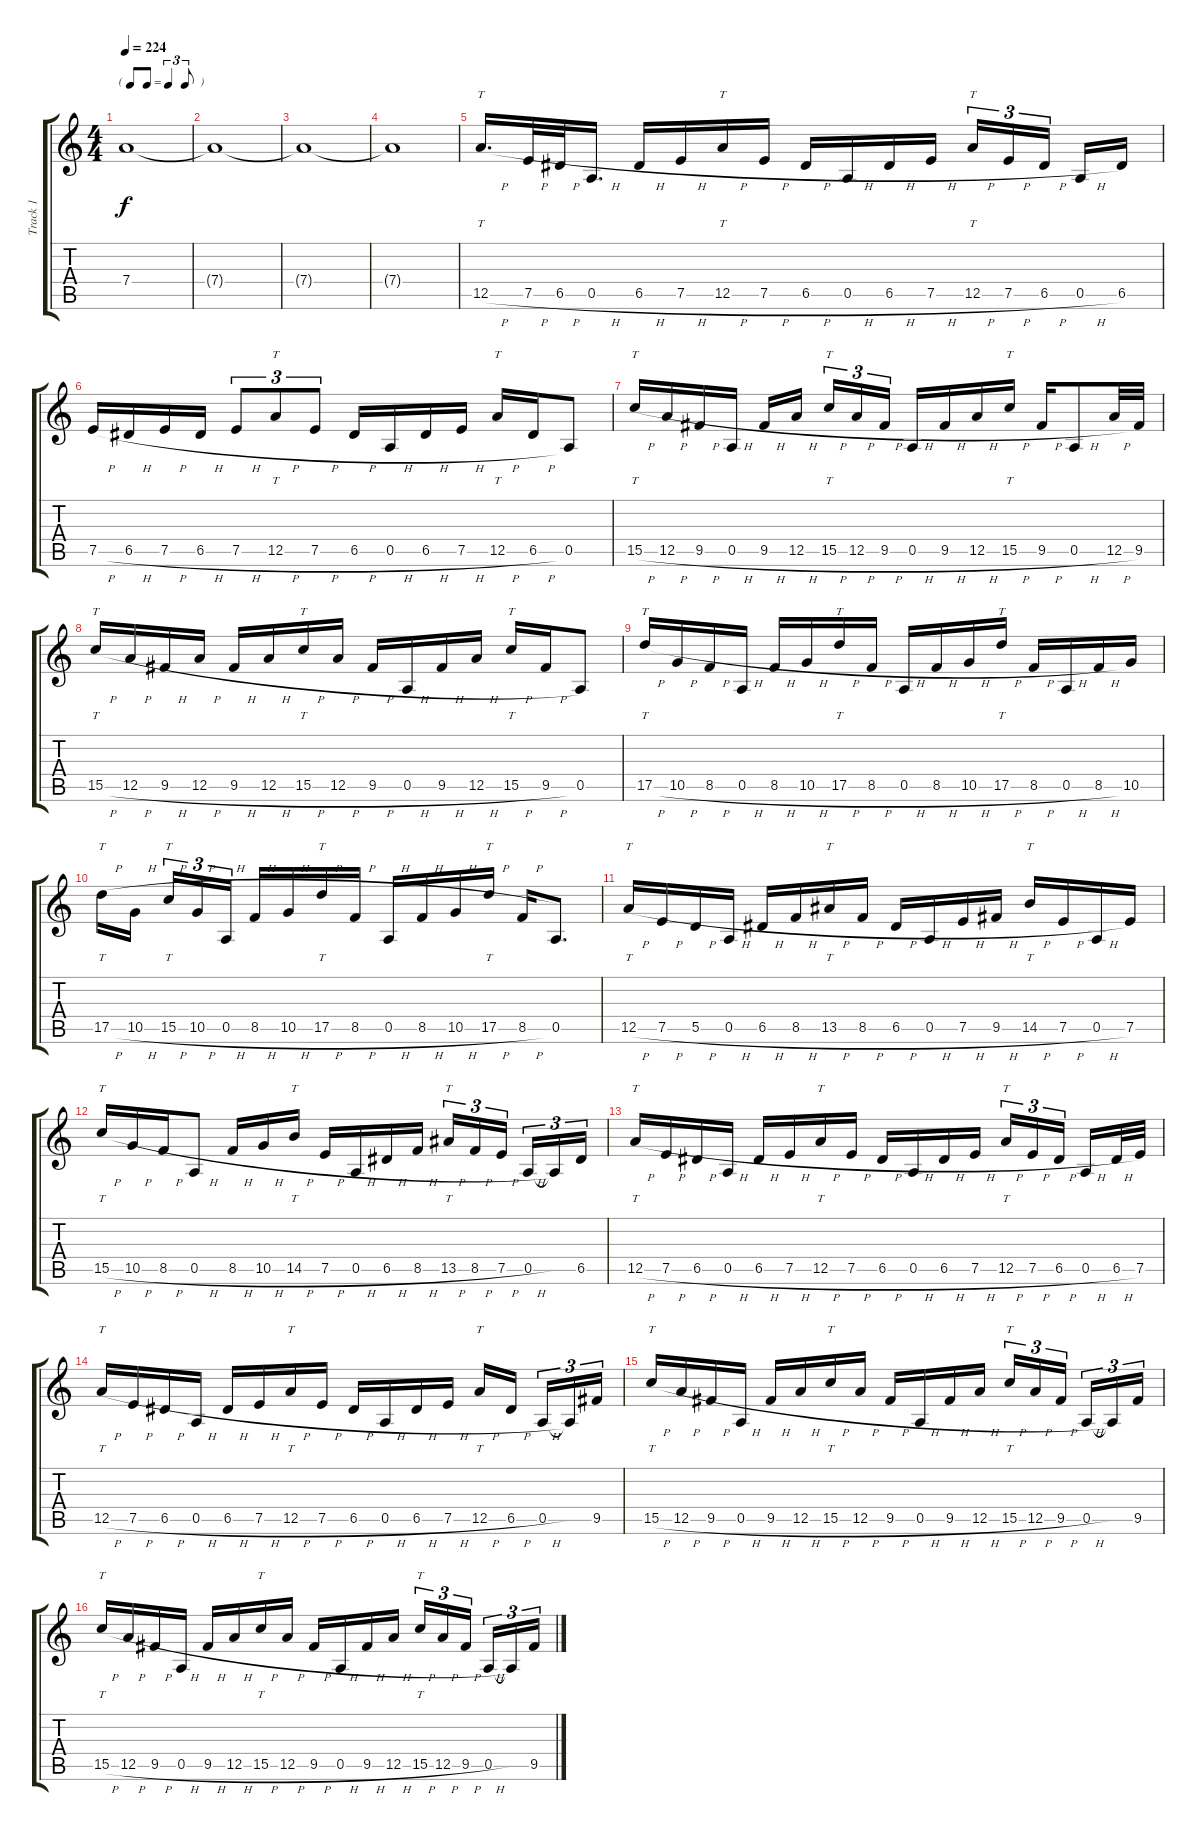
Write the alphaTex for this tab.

\track ("Track 1" "Track 1") {instrument overdrivenguitar}
\staff {score tabs}
\tuning (E4 B3 G3 D3 A2 E2) {hide}
\ts (4 4)
\tf triplet8th
\tempo 224
\clef g2
\ks c
7.4{t}.1{dy f} |
7.4{t}.1 |
7.4{t}.1 |
7.4{t}.1 |
12.5{h}.16{tt d} 7.5{h}.32 6.5{h}.32 0.5{h}.16{d} 6.5{h}.16 7.5{h}.16 12.5{h}.16{tt} 7.5{h}.16 6.5{h}.16 0.5{h}.16 6.5{h}.16 7.5{h}.16 12.5{h}.16{tt tu (3 2)} 7.5{h}.16{tu (3 2)} 6.5{h}.16{tu (3 2) beam splitsecondary} 0.5{h}.16 6.5.16 |
7.5{h}.16 6.5{h}.16 7.5{h}.16 6.5{h}.16 7.5{h}.8{tu (3 2)} 12.5{h}.8{tt tu (3 2)} 7.5{h}.8{tu (3 2)} 6.5{h}.16 0.5{h}.16 6.5{h}.16 7.5{h}.16 12.5{h}.16{tt} 6.5{h}.16 0.5.8 |
15.5{h}.16{tt} 12.5{h}.16 9.5{h}.16 0.5{h}.16 9.5{h}.16 12.5{h}.16{beam splitsecondary} 15.5{h}.16{tt tu (3 2)} 12.5{h}.16{tu (3 2)} 9.5{h}.16{tu (3 2)} 0.5{h}.16 9.5{h}.16 12.5{h}.16 15.5{h}.16{tt} 9.5{h}.16 0.5{h}.8 12.5{h}.32 9.5.32 |
15.5{h}.16{tt} 12.5{h}.16 9.5{h}.16 12.5{h}.16 9.5{h}.16 12.5{h}.16 15.5{h}.16{tt} 12.5{h}.16 9.5{h}.16 0.5{h}.16 9.5{h}.16 12.5{h}.16 15.5{h}.16{tt} 9.5{h}.16 0.5.8 |
17.5{h}.16{tt} 10.5{h}.16 8.5{h}.16 0.5{h}.16 8.5{h}.16 10.5{h}.16 17.5{h}.16{tt} 8.5{h}.16 0.5{h}.16 8.5{h}.16 10.5{h}.16 17.5{h}.16{tt} 8.5{h}.16 0.5{h}.16 8.5{h}.16 10.5.16 |
17.5{h}.16{tt} 10.5{h}.16{beam splitsecondary} 15.5{h}.16{tt tu (3 2)} 10.5{h}.16{tu (3 2)} 0.5{h}.16{tu (3 2)} 8.5{h}.16 10.5{h}.16 17.5{h}.16{tt} 8.5{h}.16 0.5{h}.16 8.5{h}.16 10.5{h}.16 17.5{h}.16{tt} 8.5{h}.16 0.5.8{d} |
12.5{h}.16{tt} 7.5{h}.16 5.5{h}.16 0.5{h}.16 6.5{h}.16 8.5{h}.16 13.5{h}.16{tt} 8.5{h}.16 6.5{h}.16 0.5{h}.16 7.5{h}.16 9.5{h}.16 14.5{h}.16{tt} 7.5{h}.16 0.5{h}.16 7.5.16 |
15.5{h}.16{tt} 10.5{h}.16 8.5{h}.16 0.5{h}.8 8.5{h}.16 10.5{h}.16 14.5{h}.16{tt} 7.5{h}.16 0.5{h}.16 6.5{h}.16 8.5{h}.16 13.5{h}.16{tt tu (3 2)} 8.5{h}.16{tu (3 2)} 7.5{h}.16{tu (3 2) beam splitsecondary} 0.5{h}.16{tu (3 2)} 0.5{t}.16{tu (3 2)} 6.5.16{tu (3 2)} |
12.5{h}.16{tt} 7.5{h}.16 6.5{h}.16 0.5{h}.16 6.5{h}.16 7.5{h}.16 12.5{h}.16{tt} 7.5{h}.16 6.5{h}.16 0.5{h}.16 6.5{h}.16 7.5{h}.16 12.5{h}.16{tt tu (3 2)} 7.5{h}.16{tu (3 2)} 6.5{h}.16{tu (3 2) beam splitsecondary} 0.5{h}.16 6.5{h}.32 7.5.32 |
12.5{h}.16{tt} 7.5{h}.16 6.5{h}.16 0.5{h}.16 6.5{h}.16 7.5{h}.16 12.5{h}.16{tt} 7.5{h}.16 6.5{h}.16 0.5{h}.16 6.5{h}.16 7.5{h}.16 12.5{h}.16{tt} 6.5{h}.16{beam splitsecondary} 0.5{h}.16{tu (3 2)} 0.5{t}.16{tu (3 2)} 9.5.16{tu (3 2)} |
15.5{h}.16{tt} 12.5{h}.16 9.5{h}.16 0.5{h}.16 9.5{h}.16 12.5{h}.16 15.5{h}.16{tt} 12.5{h}.16 9.5{h}.16 0.5{h}.16 9.5{h}.16 12.5{h}.16 15.5{h}.16{tt tu (3 2)} 12.5{h}.16{tu (3 2)} 9.5{h}.16{tu (3 2) beam splitsecondary} 0.5{h}.16{tu (3 2)} 0.5{t}.16{tu (3 2)} 9.5.16{tu (3 2)} |
15.5{h}.16{tt} 12.5{h}.16 9.5{h}.16 0.5{h}.16 9.5{h}.16 12.5{h}.16 15.5{h}.16{tt} 12.5{h}.16 9.5{h}.16 0.5{h}.16 9.5{h}.16 12.5{h}.16 15.5{h}.16{tt tu (3 2)} 12.5{h}.16{tu (3 2)} 9.5{h}.16{tu (3 2) beam splitsecondary} 0.5{h}.16{tu (3 2)} 0.5{t}.16{tu (3 2)} 9.5.16{tu (3 2)}
